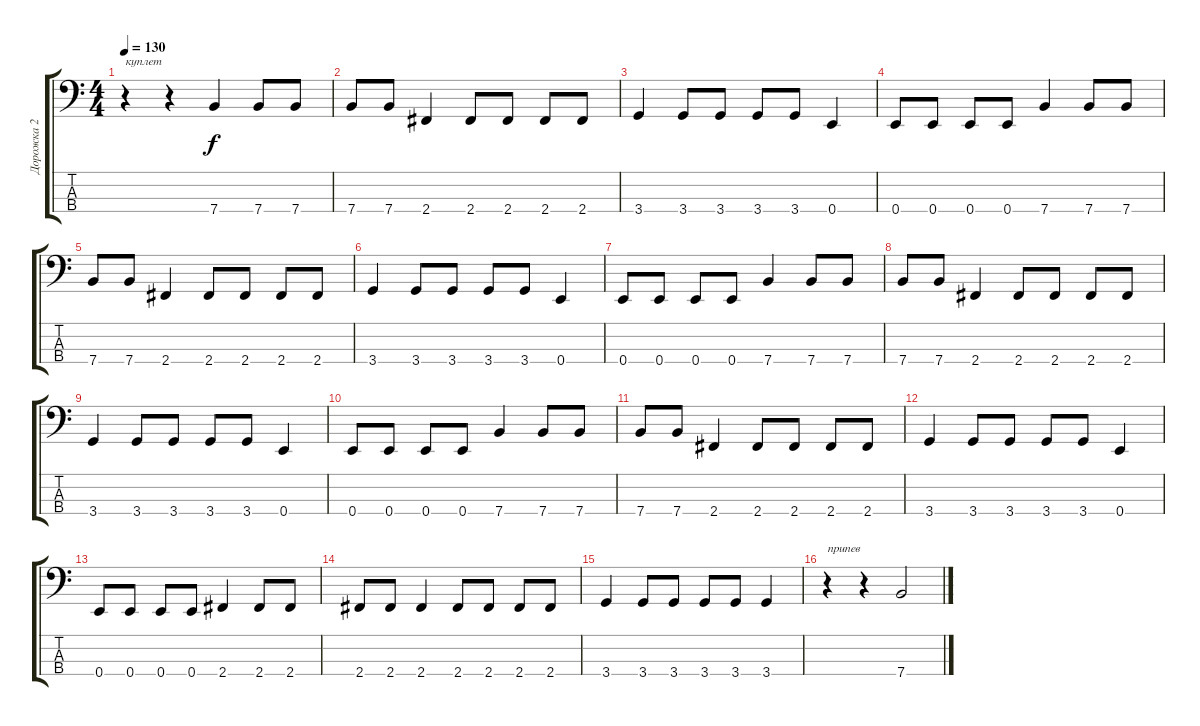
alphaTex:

\track ("Дорожка 2" "Дорожка 2") {instrument electricbassfinger}
\staff {score tabs}
\tuning (G2 D2 A1 E1) {hide}
\ts (4 4)
\tempo 130
\clef f4
\ks c
r.4{txt "куплет" dy f} r.4 7.4.4 7.4.8 7.4.8 |
7.4.8 7.4.8 2.4.4 2.4.8 2.4.8 2.4.8 2.4.8 |
3.4.4 3.4.8 3.4.8 3.4.8 3.4.8 0.4.4 |
0.4.8 0.4.8 0.4.8 0.4.8 7.4.4 7.4.8 7.4.8 |
7.4.8 7.4.8 2.4.4 2.4.8 2.4.8 2.4.8 2.4.8 |
3.4.4 3.4.8 3.4.8 3.4.8 3.4.8 0.4.4 |
0.4.8 0.4.8 0.4.8 0.4.8 7.4.4 7.4.8 7.4.8 |
7.4.8 7.4.8 2.4.4 2.4.8 2.4.8 2.4.8 2.4.8 |
3.4.4 3.4.8 3.4.8 3.4.8 3.4.8 0.4.4 |
0.4.8 0.4.8 0.4.8 0.4.8 7.4.4 7.4.8 7.4.8 |
7.4.8 7.4.8 2.4.4 2.4.8 2.4.8 2.4.8 2.4.8 |
3.4.4 3.4.8 3.4.8 3.4.8 3.4.8 0.4.4 |
0.4.8 0.4.8 0.4.8 0.4.8 2.4.4 2.4.8 2.4.8 |
2.4.8 2.4.8 2.4.4 2.4.8 2.4.8 2.4.8 2.4.8 |
3.4.4 3.4.8 3.4.8 3.4.8 3.4.8 3.4.4 |
r.4{txt "припев"} r.4 7.4.2
